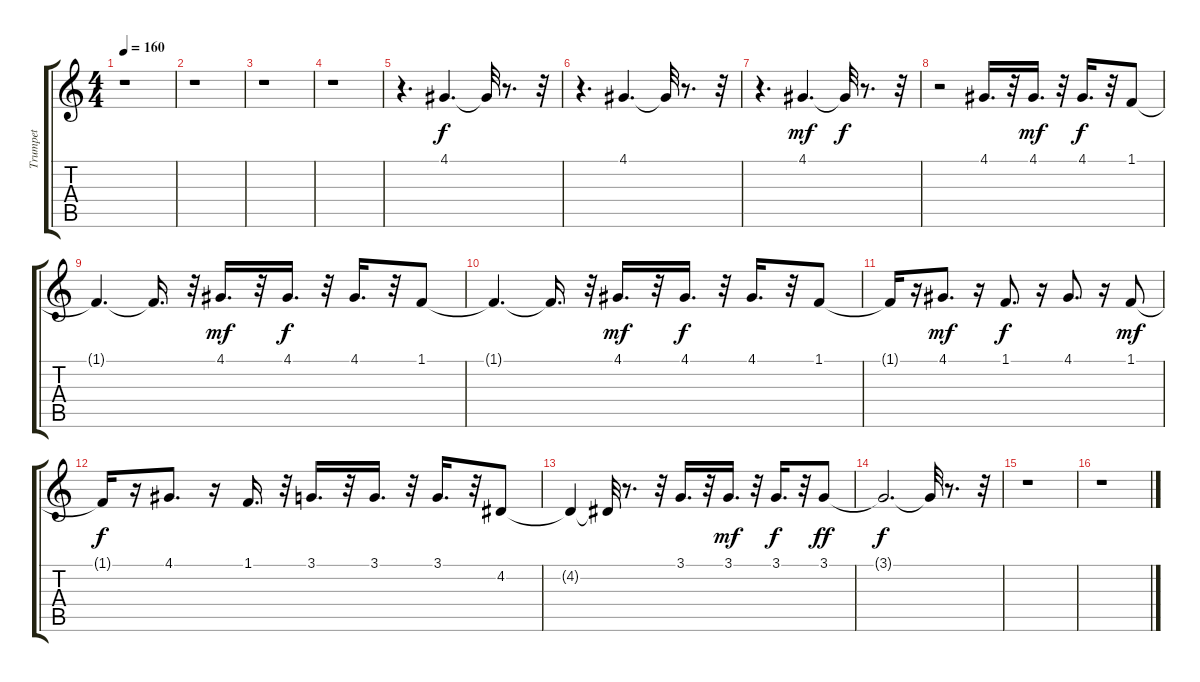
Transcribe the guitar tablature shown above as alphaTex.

\track ("Trumpet" "Trumpet") {instrument trumpet}
\staff {score tabs}
\tuning (E4 B3 G3 D3 A2 E2) {hide}
\ts (4 4)
\tempo 160
\clef g2
\ks c
r.1{dy f} |
r.1 |
r.1 |
r.1 |
r.4{d} 4.1.4{d} 4.1{t}.32 r.8{d} r.32 |
r.4{d} 4.1.4{d} 4.1{t}.32 r.8{d} r.32 |
r.4{d} 4.1.4{d dy mf} 4.1{t}.32{dy f} r.8{d} r.32 |
r.2 4.1.16{d} r.32 4.1.16{d dy mf} r.32 4.1.16{d dy f} r.32 1.1.8 |
1.1{t}.4{d} 1.1{t}.16{d} r.32 4.1.16{d dy mf} r.32 4.1.16{d dy f} r.32 4.1.16{d} r.32 1.1.8 |
1.1{t}.4{d} 1.1{t}.16{d} r.32 4.1.16{d dy mf} r.32 4.1.16{d dy f} r.32 4.1.16{d} r.32 1.1.8 |
1.1{t}.16 r.16 4.1.8{d dy mf} r.16 1.1.8{d dy f} r.16 4.1.8{d} r.16 1.1.8{dy mf} |
1.1{t}.16{dy f} r.16 4.1.8{d} r.16 1.1.16{d} r.32 3.1.16{d} r.32 3.1.16{d} r.32 3.1.16{d} r.32 4.2.8 |
4.2{t}.4 4.2{t}.32 r.8{d} r.32 3.1.16{d} r.32 3.1.16{d dy mf} r.32 3.1.16{d dy f} r.32 3.1.8{dy ff} |
3.1{t}.2{d dy f} 3.1{t}.32 r.8{d} r.32 |
r.1 |
r.1
